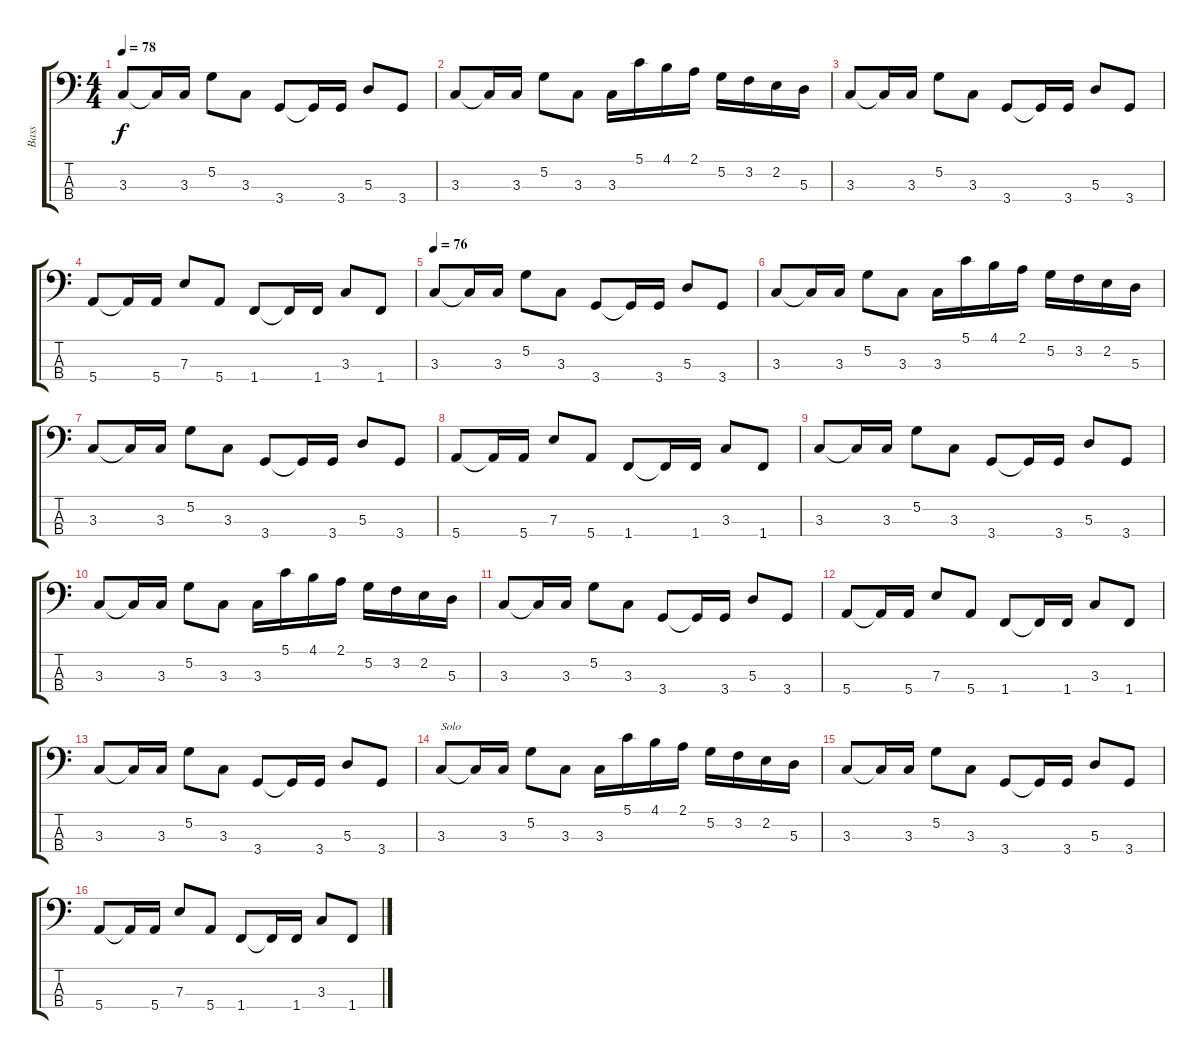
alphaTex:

\track ("Bass" "Bass") {instrument electricbassfinger}
\staff {score tabs}
\tuning (G2 D2 A1 E1) {hide}
\ts (4 4)
\tempo 78
\clef f4
\ks c
3.3.8{dy f} 3.3{t}.16 3.3.16 5.2.8 3.3.8 3.4.8 3.4{t}.16 3.4.16 5.3.8 3.4.8 |
3.3.8 3.3{t}.16 3.3.16 5.2.8 3.3.8 3.3.16 5.1.16 4.1.16 2.1.16 5.2.16 3.2.16 2.2.16 5.3.16 |
3.3.8 3.3{t}.16 3.3.16 5.2.8 3.3.8 3.4.8 3.4{t}.16 3.4.16 5.3.8 3.4.8 |
5.4.8 5.4{t}.16 5.4.16 7.3.8 5.4.8 1.4.8 1.4{t}.16 1.4.16 3.3.8 1.4.8 |
\tempo 76
3.3.8 3.3{t}.16 3.3.16 5.2.8 3.3.8 3.4.8 3.4{t}.16 3.4.16 5.3.8 3.4.8 |
3.3.8 3.3{t}.16 3.3.16 5.2.8 3.3.8 3.3.16 5.1.16 4.1.16 2.1.16 5.2.16 3.2.16 2.2.16 5.3.16 |
3.3.8 3.3{t}.16 3.3.16 5.2.8 3.3.8 3.4.8 3.4{t}.16 3.4.16 5.3.8 3.4.8 |
5.4.8 5.4{t}.16 5.4.16 7.3.8 5.4.8 1.4.8 1.4{t}.16 1.4.16 3.3.8 1.4.8 |
3.3.8 3.3{t}.16 3.3.16 5.2.8 3.3.8 3.4.8 3.4{t}.16 3.4.16 5.3.8 3.4.8 |
3.3.8 3.3{t}.16 3.3.16 5.2.8 3.3.8 3.3.16 5.1.16 4.1.16 2.1.16 5.2.16 3.2.16 2.2.16 5.3.16 |
3.3.8 3.3{t}.16 3.3.16 5.2.8 3.3.8 3.4.8 3.4{t}.16 3.4.16 5.3.8 3.4.8 |
5.4.8 5.4{t}.16 5.4.16 7.3.8 5.4.8 1.4.8 1.4{t}.16 1.4.16 3.3.8 1.4.8 |
3.3.8 3.3{t}.16 3.3.16 5.2.8 3.3.8 3.4.8 3.4{t}.16 3.4.16 5.3.8 3.4.8 |
3.3.8{txt "Solo"} 3.3{t}.16 3.3.16 5.2.8 3.3.8 3.3.16 5.1.16 4.1.16 2.1.16 5.2.16 3.2.16 2.2.16 5.3.16 |
3.3.8 3.3{t}.16 3.3.16 5.2.8 3.3.8 3.4.8 3.4{t}.16 3.4.16 5.3.8 3.4.8 |
5.4.8 5.4{t}.16 5.4.16 7.3.8 5.4.8 1.4.8 1.4{t}.16 1.4.16 3.3.8 1.4.8
